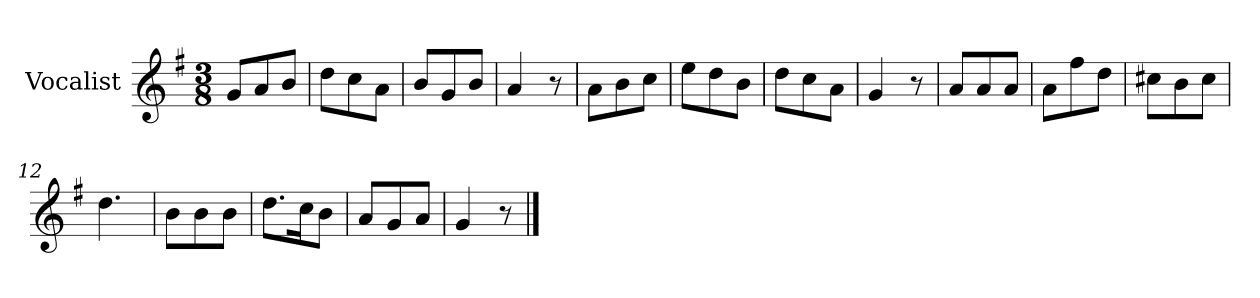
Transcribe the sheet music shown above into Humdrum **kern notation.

**kern
*part1
*staff1
*I"Vocalist
*k[f#]
*G:
*M3/8
=1
8gL
8a
8bJ
=2
8ddL
8cc
8aJ
=3
8bL
8g
8bJ
=4
4a
8r
=5
8aL
8b
8ccJ
=6
8eeL
8dd
8bJ
=7
8ddL
8cc
8aJ
=8
4g
8r
=9
8aL
8a
8aJ
=10
8aL
8ff#
8ddJ
=11
8cc#XL
8b
8cc#J
=12
4.dd
=13
8bL
8b
8bJ
=14
8.ddL
16ccK
8bJ
=15
8aL
8g
8aJ
=16
4g
8r
==
*-
